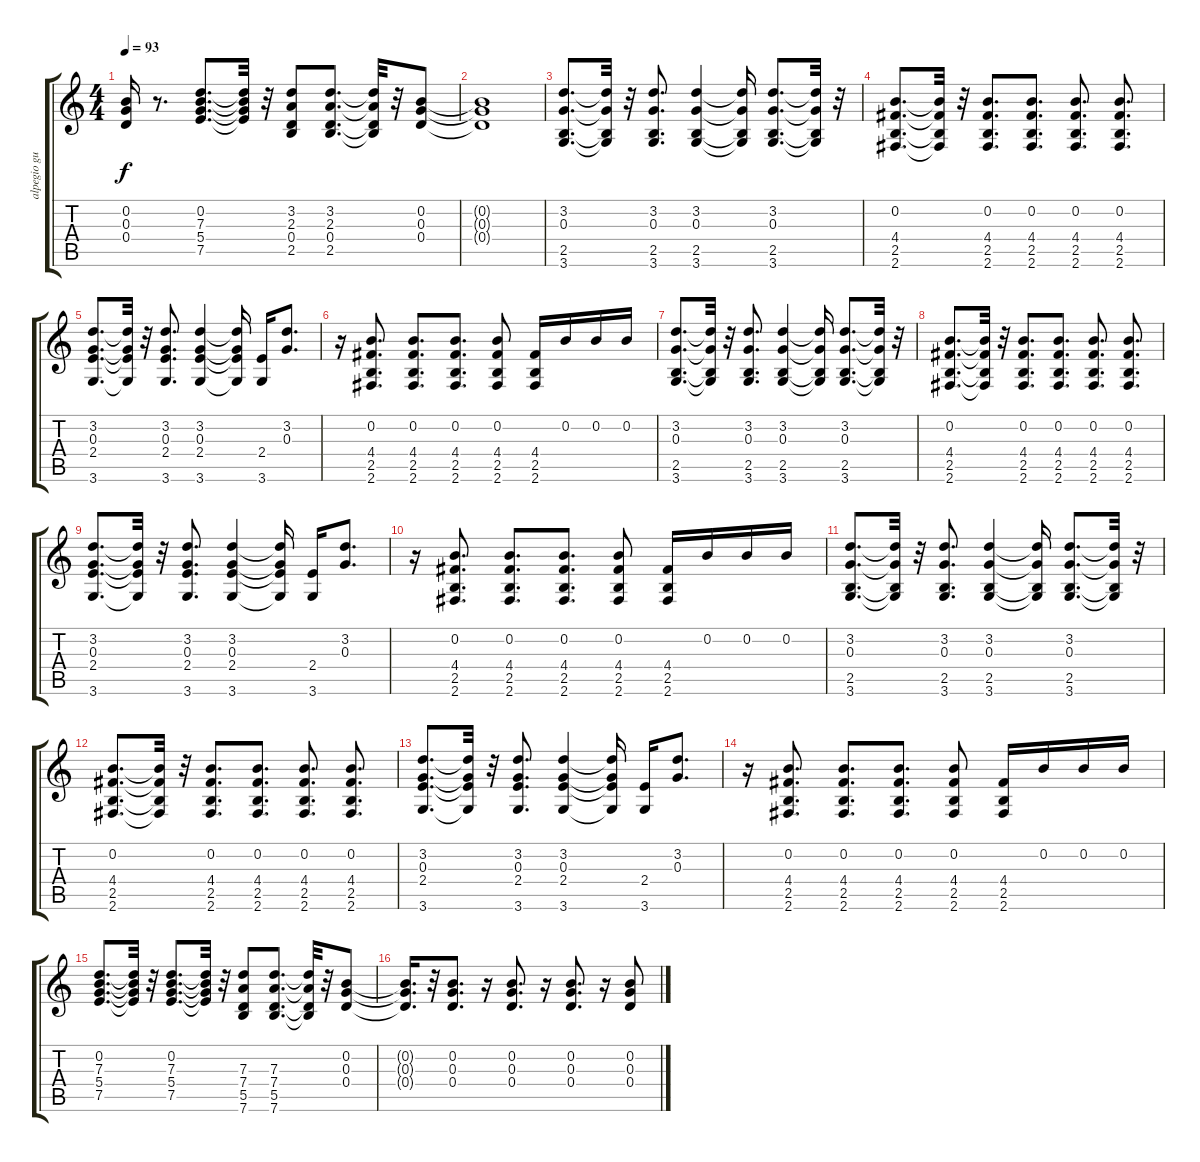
\track ("alpegio guitar" "alpegio gu") {instrument acousticguitarnylon}
\staff {score tabs}
\tuning (E4 B3 G3 D3 A2 E2) {hide}
\ts (4 4)
\tempo 93
\clef g2
\ks c
(0.2{t} 0.3{t} 0.4{t}).16{dy f} r.8{d} (0.2 7.3 5.4 7.5).8{d} (0.2{t} 7.3{t} 5.4{t} 7.5{t}).32 r.32 (3.2 2.3 0.4 2.5).8 (3.2 2.3 0.4 2.5).8{d} (3.2{t} 2.3{t} 0.4{t} 2.5{t}).32 r.32 (0.2 0.3 0.4).8 |
(0.2{t} 0.3{t} 0.4{t}).1 |
(3.2 0.3 2.5 3.6).8{d} (3.2{t} 0.3{t} 2.5{t} 3.6{t}).32 r.32 (3.2 0.3 2.5 3.6).8{d} (3.2 0.3 2.5 3.6).4 (3.2{t} 0.3{t} 2.5{t} 3.6{t}).16 (3.2 0.3 2.5 3.6).8{d} (3.2{t} 0.3{t} 2.5{t} 3.6{t}).32 r.32 |
(0.2 4.4 2.5 2.6).8{d} (0.2{t} 4.4{t} 2.5{t} 2.6{t}).32 r.32 (0.2 4.4 2.5 2.6).8{d} (0.2 4.4 2.5 2.6).8{d} (0.2 4.4 2.5 2.6).8{d} (0.2 4.4 2.5 2.6).8{d} |
(3.2 0.3 2.4 3.6).8{d} (3.2{t} 0.3{t} 2.4{t} 3.6{t}).32 r.32 (3.2 0.3 2.4 3.6).8{d} (3.2 0.3 2.4 3.6).4 (3.2{t} 0.3{t} 2.4{t} 3.6{t}).16 (2.4 3.6).16 (3.2 0.3).8{d} |
r.16 (0.2 4.4 2.5 2.6).8{d} (0.2 4.4 2.5 2.6).8{d} (0.2 4.4 2.5 2.6).8{d} (0.2 4.4 2.5 2.6).8 (4.4 2.5 2.6).16 0.2.16 0.2.16 0.2.16 |
(3.2 0.3 2.5 3.6).8{d} (3.2{t} 0.3{t} 2.5{t} 3.6{t}).32 r.32 (3.2 0.3 2.5 3.6).8{d} (3.2 0.3 2.5 3.6).4 (3.2{t} 0.3{t} 2.5{t} 3.6{t}).16 (3.2 0.3 2.5 3.6).8{d} (3.2{t} 0.3{t} 2.5{t} 3.6{t}).32 r.32 |
(0.2 4.4 2.5 2.6).8{d} (0.2{t} 4.4{t} 2.5{t} 2.6{t}).32 r.32 (0.2 4.4 2.5 2.6).8{d} (0.2 4.4 2.5 2.6).8{d} (0.2 4.4 2.5 2.6).8{d} (0.2 4.4 2.5 2.6).8{d} |
(3.2 0.3 2.4 3.6).8{d} (3.2{t} 0.3{t} 2.4{t} 3.6{t}).32 r.32 (3.2 0.3 2.4 3.6).8{d} (3.2 0.3 2.4 3.6).4 (3.2{t} 0.3{t} 2.4{t} 3.6{t}).16 (2.4 3.6).16 (3.2 0.3).8{d} |
r.16 (0.2 4.4 2.5 2.6).8{d} (0.2 4.4 2.5 2.6).8{d} (0.2 4.4 2.5 2.6).8{d} (0.2 4.4 2.5 2.6).8 (4.4 2.5 2.6).16 0.2.16 0.2.16 0.2.16 |
(3.2 0.3 2.5 3.6).8{d} (3.2{t} 0.3{t} 2.5{t} 3.6{t}).32 r.32 (3.2 0.3 2.5 3.6).8{d} (3.2 0.3 2.5 3.6).4 (3.2{t} 0.3{t} 2.5{t} 3.6{t}).16 (3.2 0.3 2.5 3.6).8{d} (3.2{t} 0.3{t} 2.5{t} 3.6{t}).32 r.32 |
(0.2 4.4 2.5 2.6).8{d} (0.2{t} 4.4{t} 2.5{t} 2.6{t}).32 r.32 (0.2 4.4 2.5 2.6).8{d} (0.2 4.4 2.5 2.6).8{d} (0.2 4.4 2.5 2.6).8{d} (0.2 4.4 2.5 2.6).8{d} |
(3.2 0.3 2.4 3.6).8{d} (3.2{t} 0.3{t} 2.4{t} 3.6{t}).32 r.32 (3.2 0.3 2.4 3.6).8{d} (3.2 0.3 2.4 3.6).4 (3.2{t} 0.3{t} 2.4{t} 3.6{t}).16 (2.4 3.6).16 (3.2 0.3).8{d} |
r.16 (0.2 4.4 2.5 2.6).8{d} (0.2 4.4 2.5 2.6).8{d} (0.2 4.4 2.5 2.6).8{d} (0.2 4.4 2.5 2.6).8 (4.4 2.5 2.6).16 0.2.16 0.2.16 0.2.16 |
(0.2 7.3 5.4 7.5).8{d} (0.2{t} 7.3{t} 5.4{t} 7.5{t}).32 r.32 (0.2 7.3 5.4 7.5).8{d} (0.2{t} 7.3{t} 5.4{t} 7.5{t}).32 r.32 (7.3 7.4 5.5 7.6).8 (7.3 7.4 5.5 7.6).8{d} (7.3{t} 7.4{t} 5.5{t} 7.6{t}).32 r.32 (0.2 0.3 0.4).8 |
(0.2{t} 0.3{t} 0.4{t}).16{d} r.32 (0.2 0.3 0.4).8{d} r.16 (0.2 0.3 0.4).8{d} r.16 (0.2 0.3 0.4).8{d} r.16 (0.2 0.3 0.4).8
